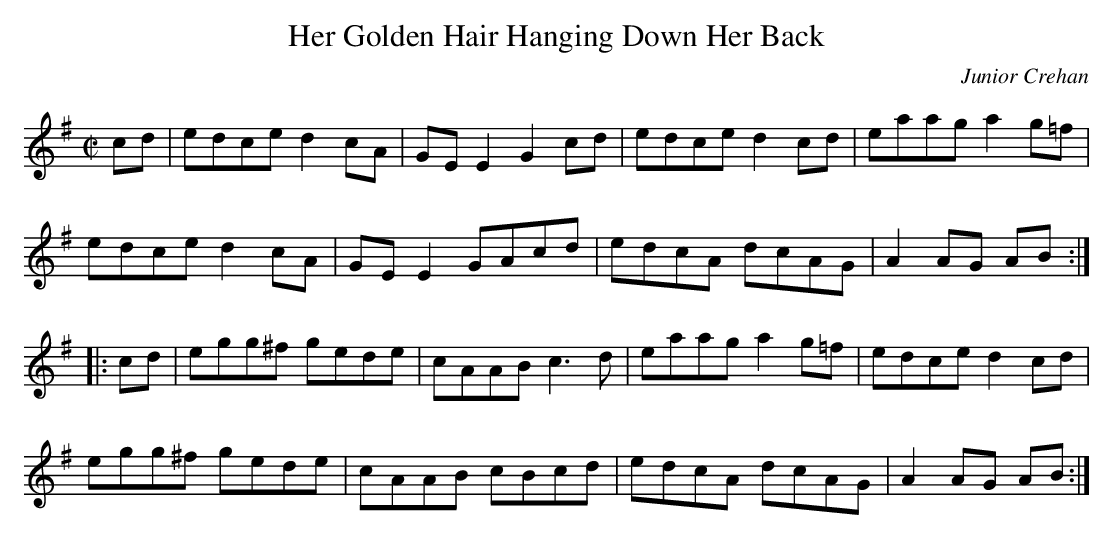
X:1
T:Her Golden Hair Hanging Down Her Back
C:Junior Crehan
M:C|
K:Ador
cd|edce d2cA|GEE2 G2cd|edce d2cd|eaag a2g=f|
edce d2cA|GEE2 GAcd|edcA dcAG|A2AG AB:|
|:cd|egg^f gede|cAAB c3d|eaag a2g=f|edce d2cd|
egg^f gede|cAAB cBcd|edcA dcAG|A2AG AB:|
